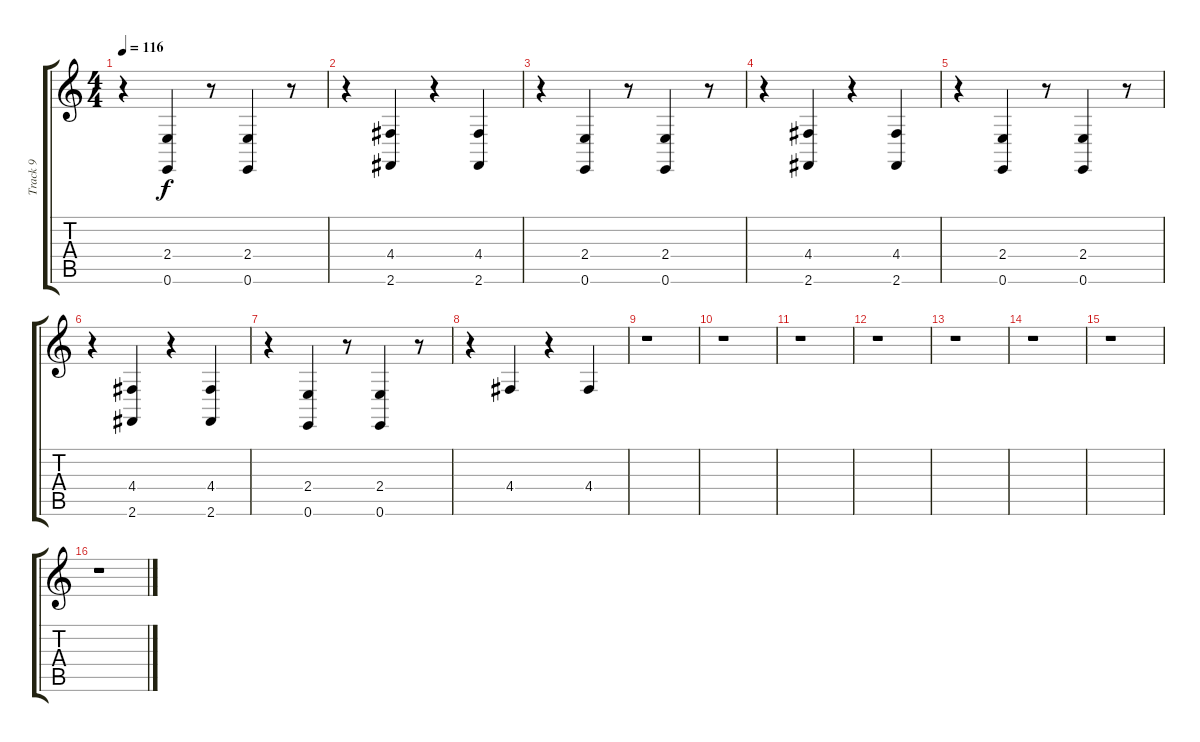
\track ("Track 9" "Track 9") {instrument fx5brightness}
\staff {score tabs}
\tuning (E4 B3 G3 D3 A2 E2) {hide}
\ts (4 4)
\tempo 116
\clef g2
\ks c
r.4{dy f} (2.4 0.6).4 r.8 (2.4 0.6).4 r.8 |
r.4 (4.4 2.6).4 r.4 (4.4 2.6).4 |
r.4 (2.4 0.6).4 r.8 (2.4 0.6).4 r.8 |
r.4 (4.4 2.6).4 r.4 (4.4 2.6).4 |
r.4 (2.4 0.6).4 r.8 (2.4 0.6).4 r.8 |
r.4 (4.4 2.6).4 r.4 (4.4 2.6).4 |
r.4 (2.4 0.6).4 r.8 (2.4 0.6).4 r.8 |
r.4 4.4.4 r.4 4.4.4 |
r.1 |
r.1 |
r.1 |
r.1 |
r.1 |
r.1 |
r.1 |
r.1
